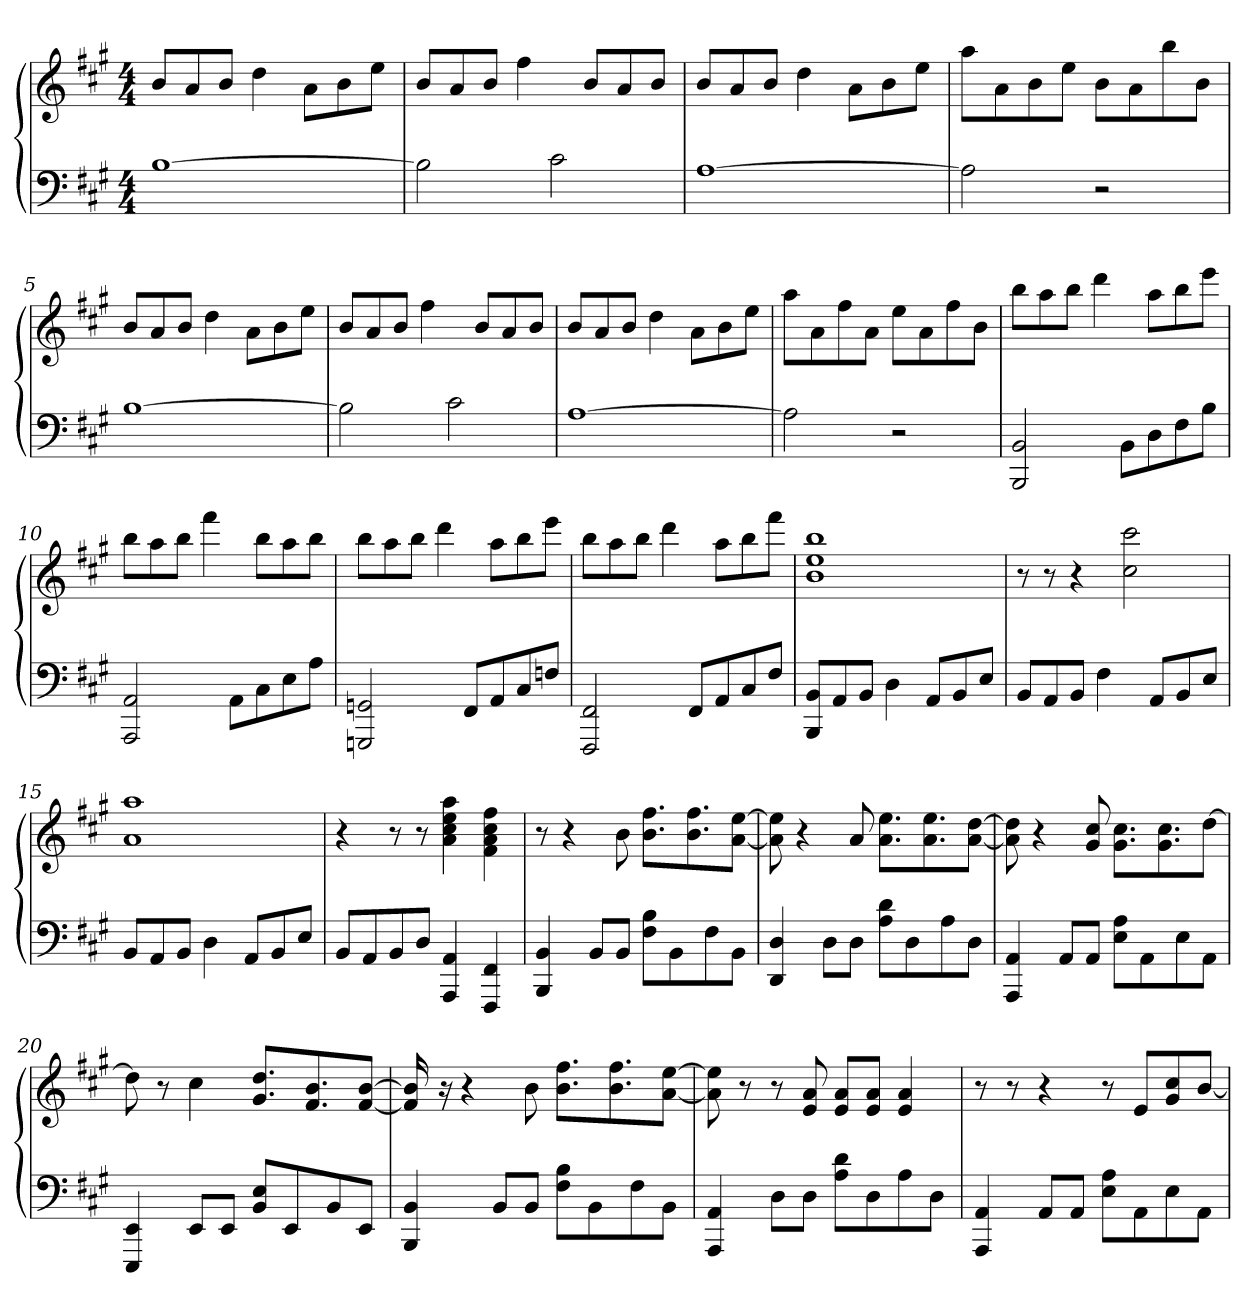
**kern	**kern	**dynam
*part1	*part1	*part1
*staff2	*staff1	*staff1/2
*clefF4	*clefG2	*
*k[f#c#g#]	*k[f#c#g#]	*
*M4/4	*M4/4	*
=1	=1	=1
!	!	!LO:DY:a
[1B	8b/L	M.M. = 130
.	8a/	.
.	8b/J	.
.	4dd\	.
.	8a\L	.
.	8b\	.
.	8ee\J	.
=2	=2	=2
2B\]	8b/L	.
.	8a/	.
.	8b/J	.
.	4ff#\	.
2c#\	.	.
.	8b/L	.
.	8a/	.
.	8b/J	.
=3	=3	=3
[1A	8b/L	.
.	8a/	.
.	8b/J	.
.	4dd\	.
.	8a\L	.
.	8b\	.
.	8ee\J	.
=4	=4	=4
2A\]	8aa\L	.
.	8a\	.
.	8b\	.
.	8ee\J	.
2r	8b\L	.
.	8a\	.
.	8bb\	.
.	8b\J	.
=5	=5	=5
[1B	8b/L	.
.	8a/	.
.	8b/J	.
.	4dd\	.
.	8a\L	.
.	8b\	.
.	8ee\J	.
!!LO:LB:g=z
=6	=6	=6
2B\]	8b/L	.
.	8a/	.
.	8b/J	.
.	4ff#\	.
2c#\	.	.
.	8b/L	.
.	8a/	.
.	8b/J	.
=7	=7	=7
[1A	8b/L	.
.	8a/	.
.	8b/J	.
.	4dd\	.
.	8a\L	.
.	8b\	.
.	8ee\J	.
=8	=8	=8
2A\]	8aa\L	.
.	8a\	.
.	8ff#\	.
.	8a\J	.
2r	8ee\L	.
.	8a\	.
.	8ff#\	.
.	8b\J	.
=9	=9	=9
2BBB/ 2BB/	8bb\L	.
.	8aa\	.
.	8bb\J	.
.	4ddd\	.
8BB\L	.	.
8D\	8aa\L	.
8F#\	8bb\	.
8B\J	8eee\J	.
=10	=10	=10
2AAA/ 2AA/	8bb\L	.
.	8aa\	.
.	8bb\J	.
.	4fff#\	.
8AA\L	.	.
8C#\	8bb\L	.
8E\	8aa\	.
8A\J	8bb\J	.
!!LO:LB:g=z
=11	=11	=11
2GGGn/ 2GGn/	8bb\L	.
.	8aa\	.
.	8bb\J	.
.	4ddd\	.
8FF#/L	.	.
8AA/	8aa\L	.
8C#/	8bb\	.
8Fn/J	8eee\J	.
=12	=12	=12
2FFF#/ 2FF#/	8bb\L	.
.	8aa\	.
.	8bb\J	.
.	4ddd\	.
8FF#/L	.	.
8AA/	8aa\L	.
8C#/	8bb\	.
8F#/J	8fff#\J	.
=13	=13	=13
8BBB/ 8BB/L	1b 1ee 1bb	.
8AA/	.	.
8BB/J	.	.
4D\	.	.
8AA/L	.	.
8BB/	.	.
8E/J	.	.
=14	=14	=14
8BB/L	8r	.
8AA/	8r	.
8BB/J	4r	.
4F#\	.	.
.	2cc#\ 2ccc#\	.
8AA/L	.	.
8BB/	.	.
8E/J	.	.
=15	=15	=15
8BB/L	1a 1aa	.
8AA/	.	.
8BB/J	.	.
4D\	.	.
8AA/L	.	.
8BB/	.	.
8E/J	.	.
!!LO:LB:g=z
=16	=16	=16
8BB/L	4r	.
8AA/	.	.
8BB/	8r	.
8D/J	8r	.
4AAA/ 4AA/	4a\ 4cc#\ 4ee\ 4aa\	.
4FFF#/ 4FF#/	4f#\ 4a\ 4cc#\ 4ff#\	.
=17	=17	=17
4BBB/ 4BB/	8r	.
.	4r	.
8BB/L	.	.
8BB/J	8b\	.
8F#\ 8B\L	8.b\ 8.ff#\L	.
8BB\	.	.
.	8.b\ 8.ff#\	.
8F#\	.	.
8BB\J	[8a\ [8ee\J	.
=18	=18	=18
4DD/ 4D/	8a]\ 8ee]\	.
.	4r	.
8D\L	.	.
8D\J	8a/	.
8A\ 8d\L	8.a\ 8.ee\L	.
8D\	.	.
.	8.a\ 8.ee\	.
8A\	.	.
8D\J	[8a\ [8dd\J	.
=19	=19	=19
4AAA/ 4AA/	8a]\ 8dd]\	.
.	4r	.
8AA/L	.	.
8AA/J	8g#/ 8cc#/	.
8E\ 8A\L	8.g#\ 8.cc#\L	.
8AA\	.	.
.	8.g#\ 8.cc#\	.
8E\	.	.
8AA\J	[8dd\J	.
=20	=20	=20
4EEE/ 4EE/	8dd\]	.
.	8r	.
8EE/L	4cc#\	.
8EE/J	.	.
8BB/ 8E/L	8.g#/ 8.dd/L	.
8EE/	.	.
.	8.f#/ 8.b/	.
8BB/	.	.
8EE/J	[8f#/ [8b/J	.
!!LO:LB:g=z
=21	=21	=21
4BBB/ 4BB/	16f#]/ 16b]/	.
.	16r	.
.	4r	.
8BB/L	.	.
8BB/J	8b\	.
8F#\ 8B\L	8.b\ 8.ff#\L	.
8BB\	.	.
.	8.b\ 8.ff#\	.
8F#\	.	.
8BB\J	[8a\ [8ee\J	.
=22	=22	=22
4AAA/ 4AA/	8a]\ 8ee]\	.
.	8r	.
8D\L	8r	.
8D\J	8e/ 8a/	.
8A\ 8d\L	8e/ 8a/L	.
8D\	8e/ 8a/J	.
8A\	4e/ 4a/	.
8D\J	.	.
=23	=23	=23
4AAA/ 4AA/	8r	.
.	8r	.
8AA/L	4r	.
8AA/J	.	.
8E\ 8A\L	8r	.
8AA\	8e/L	.
8E\	8g#/ 8cc#/	.
8AA\J	[8b/J	.
=	=	=
*-	*-	*-
